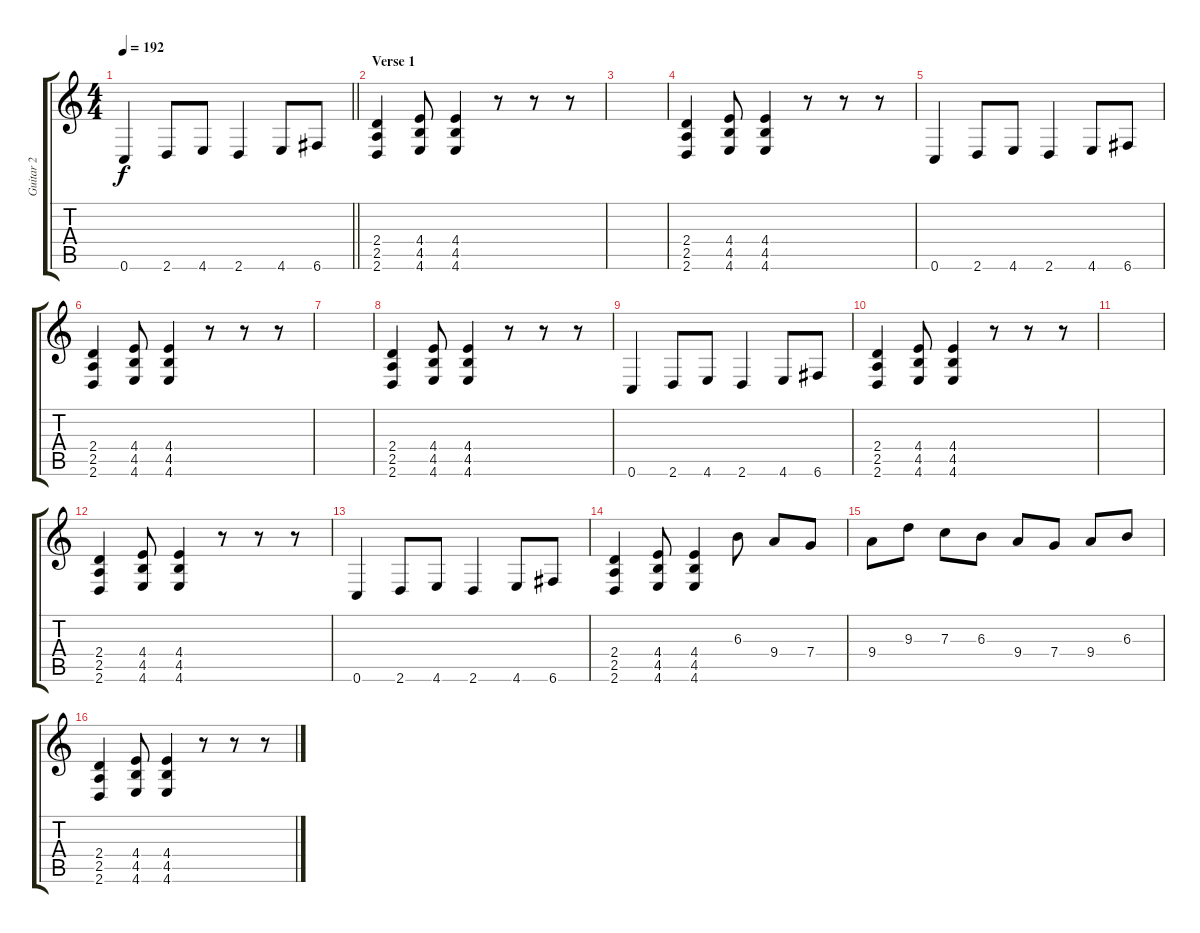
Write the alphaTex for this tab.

\track ("Guitar 2" "Guitar 2") {instrument distortionguitar}
\staff {score tabs}
\tuning (D4 A3 F3 C3 G2 C2) {hide}
\ts (4 4)
\tempo 192
\clef g2
\barLineRight lightlight
\ks c
0.6.4{dy f} 2.6.8 4.6.8 2.6.4 4.6.8 6.6.8 |
\section ("" "Verse 1")
(2.4 2.5 2.6).4 (4.4 4.5 4.6).8 (4.4 4.5 4.6).4 r.8 r.8 r.8 |
|
(2.4 2.5 2.6).4 (4.4 4.5 4.6).8 (4.4 4.5 4.6).4 r.8 r.8 r.8 |
0.6.4 2.6.8 4.6.8 2.6.4 4.6.8 6.6.8 |
(2.4 2.5 2.6).4 (4.4 4.5 4.6).8 (4.4 4.5 4.6).4 r.8 r.8 r.8 |
|
(2.4 2.5 2.6).4 (4.4 4.5 4.6).8 (4.4 4.5 4.6).4 r.8 r.8 r.8 |
0.6.4 2.6.8 4.6.8 2.6.4 4.6.8 6.6.8 |
(2.4 2.5 2.6).4 (4.4 4.5 4.6).8 (4.4 4.5 4.6).4 r.8 r.8 r.8 |
|
(2.4 2.5 2.6).4 (4.4 4.5 4.6).8 (4.4 4.5 4.6).4 r.8 r.8 r.8 |
0.6.4 2.6.8 4.6.8 2.6.4 4.6.8 6.6.8 |
(2.4 2.5 2.6).4 (4.4 4.5 4.6).8 (4.4 4.5 4.6).4 6.3.8 9.4.8 7.4.8 |
9.4.8 9.3.8 7.3.8 6.3.8 9.4.8 7.4.8 9.4.8 6.3.8 |
(2.4 2.5 2.6).4 (4.4 4.5 4.6).8 (4.4 4.5 4.6).4 r.8 r.8 r.8
